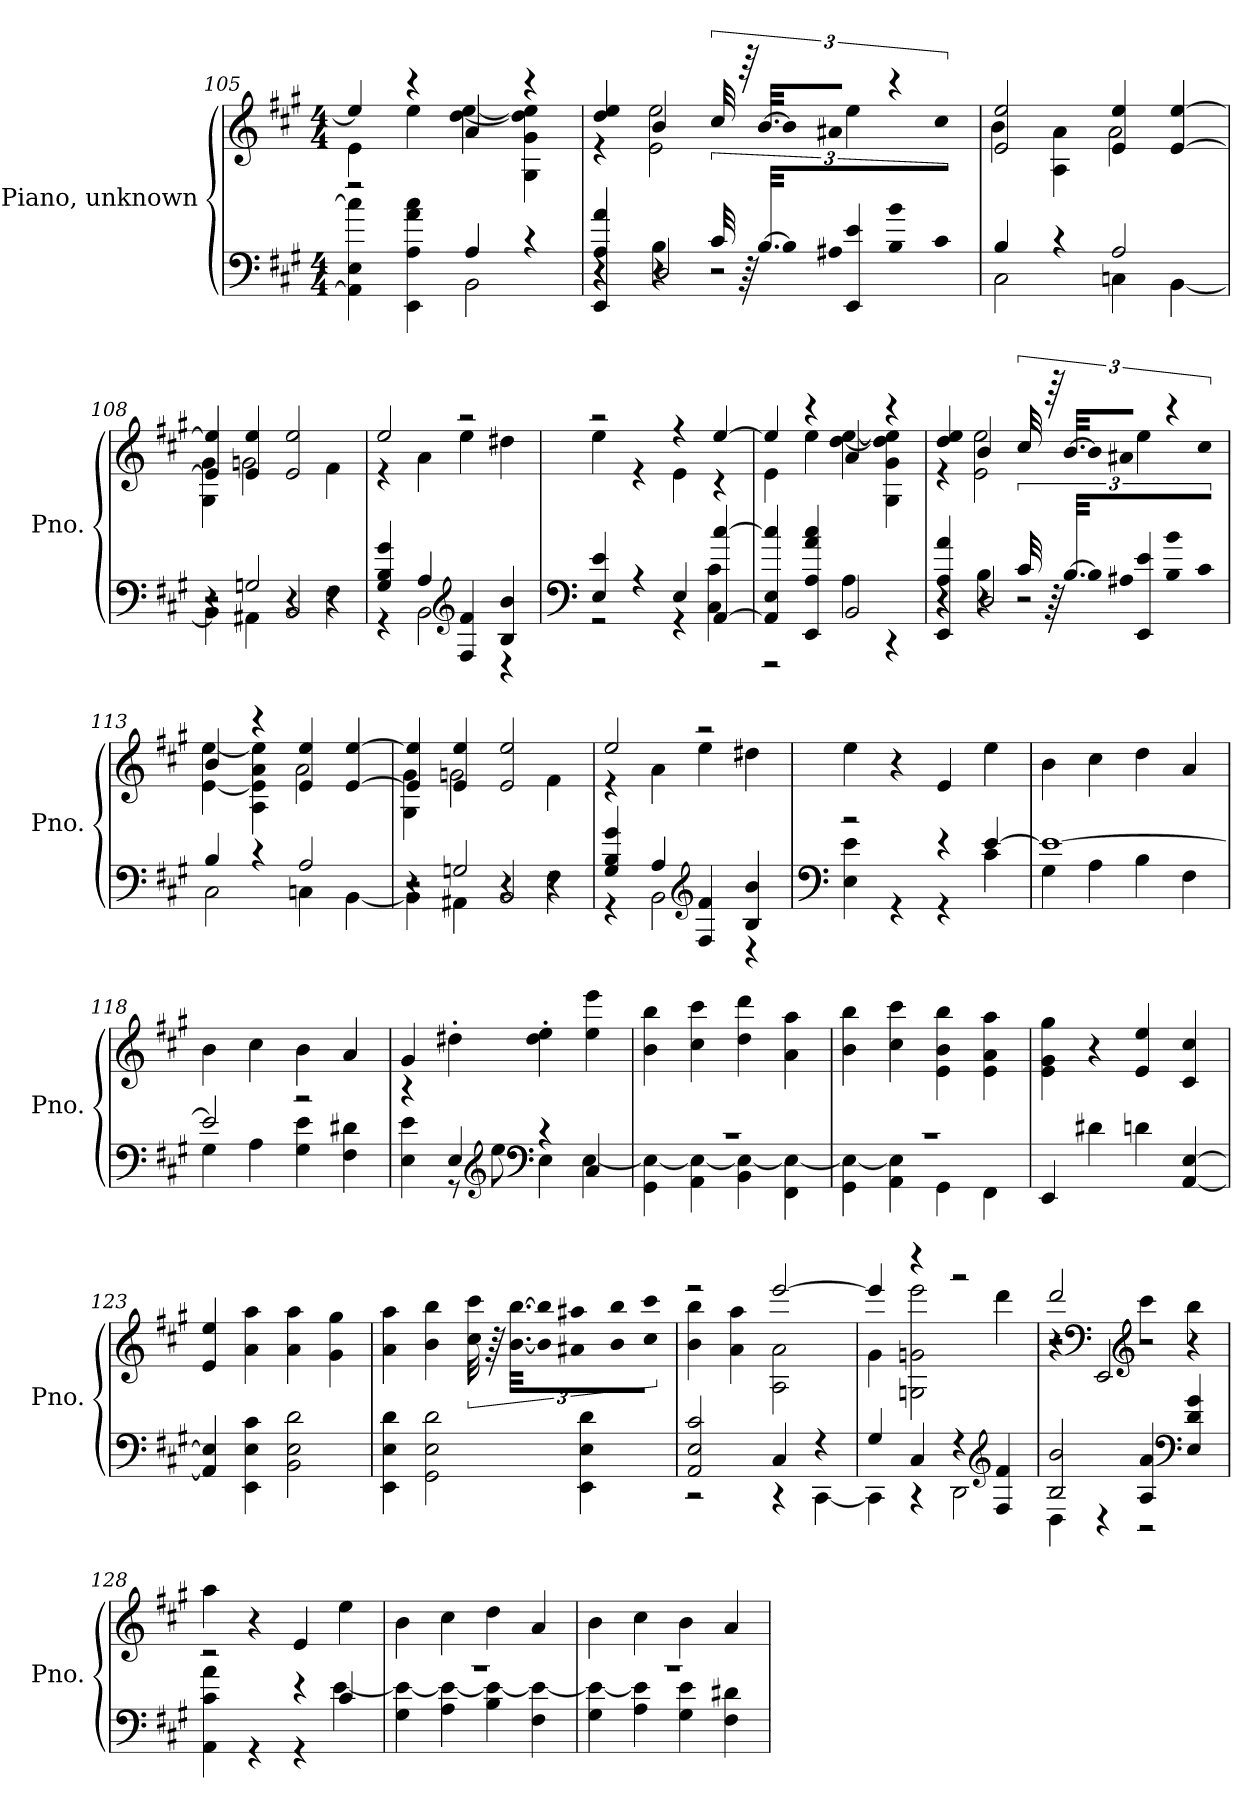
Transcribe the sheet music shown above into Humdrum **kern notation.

**kern	**kern
*part1	*part1
*staff2	*staff1
*I"Piano, unknown	*
*I'Pno.	*
*clefF4	*clefG2
*k[f#c#g#]	*k[f#c#g#]
*M4/4	*M4/4
=105	=105
*^	*^
2r	4AA\] 4E\ 4cc#\]	4ee/]	4e\
.	4EE\ 4A\ 4a\ 4cc#\	4r	4ee\
4A/	2BB\	4a/	[4dd\ [4ee\
4r	.	4r	4G#\ 4g#\ 4dd\] 4ee\]
!!LO:LB:g=z	!!
=106	=106	=106	=106
*	*^	*	*
4EE/ 4A/ 4a/	4r	4r	4dd/ 4ee/	4r
4r	4B\	2D/	4b/	2e\ 2ee\
48c#/	2r	.	48cc#/	.
96r	.	.	96r	.
[48.B/KLL	.	.	[48.b/KLL	.
16B/J]	.	.	16b/J]	.
8A#X/	.	.	8a#X/J	.
8B/ 8b/	.	4EE/ 4e/	8r	4ee\
8c#/J	.	.	8cc#/	.
*	*v	*v	*	*
=107	=107	=107	=107
4B/	2C#\	2e/ 2ee/	4b\
4r	.	.	4A\ 4a\
2A/	4Cn\	4e/ 4ee/	2a\
.	[4BB\	[4e/ [4ee/	.
=108	=108	=108	=108
*	*^	*	*
4r	4BB\]	2r	4e/] 4ee/]	4G#\ 4g#\
2Gn/	4AA#X\	.	4e/ 4ee/	2gn\
.	4r	2BB/	2e/ 2ee/	.
4r	4F#\	.	.	4f#\
*	*v	*v	*	*
=109	=109	=109	=109
4G#/ 4B/ 4g#/	4r	2ee/	4r
4A/	2BB\	.	4a\
*clefG2	*	*	*
4F#/ 4f#/	.	2r	4ee\
4B/ 4b/	4r	.	4dd#X\
=110	=110	=110	=110
*clefF4	*	*	*
4E/ 4e/	2r	2r	4ee\
4r	.	.	4r
4E/	4r	4r	4e\
[4AA/ [4cc#/	4C#\ 4c#\	[4ee/	4r
!!LO:LB:g=z	!!
=111	=111	=111	=111
4AA/] 4E/ 4cc#/]	2r	4ee/]	4e\
4EE/ 4A/ 4a/ 4cc#/	.	4r	4ee\
2BB/	4A\	4a/	[4dd\ [4ee\
.	4r	4r	4G#\ 4g#\ 4dd\] 4ee\]
=112	=112	=112	=112
*	*^	*	*
4EE/ 4A/ 4a/	4r	4r	4dd/ 4ee/	4r
4r	4B\	2D/	4b/	2e\ 2ee\
48c#/	2r	.	48cc#/	.
96r	.	.	96r	.
[48.B/KLL	.	.	[48.b/KLL	.
16B/J]	.	.	16b/J]	.
8A#X/	.	.	8a#X/J	.
8B/ 8b/	.	4EE/ 4e/	8r	4ee\
8c#/J	.	.	8cc#/	.
*	*v	*v	*	*
=113	=113	=113	=113
4B/	2C#\	4b/	[4e\ [4ee\
4r	.	4r	4A\ 4e\] 4a\ 4ee\]
2A/	4Cn\	4e/ 4ee/	2a\
.	[4BB\	[4e/ [4ee/	.
=114	=114	=114	=114
*	*^	*	*
4r	4BB\]	2r	4e/] 4ee/]	4G#\ 4g#\
2Gn/	4AA#X\	.	4e/ 4ee/	2gn\
.	4r	2BB/	2e/ 2ee/	.
4r	4F#\	.	.	4f#\
*	*v	*v	*	*
=115	=115	=115	=115
4G#/ 4B/ 4g#/	4r	2ee/	4r
4A/	2BB\	.	4a\
*clefG2	*	*	*
4F#/ 4f#/	.	2r	4ee\
4B/ 4b/	4r	.	4dd#X\
*	*	*v	*v
!!LO:LB:g=z
=116	=116	=116
*clefF4	*	*
2r	4E\ 4e\	4ee\
.	4r	4r
4r	4r	4e/
[4e/	4c#\	4ee\
=117	=117	=117
1e_	4G#\	4b\
.	4A\	4cc#\
.	4B\	4dd\
.	4F#\	4a/
=118	=118	=118
2e/]	4G#\	4b\
.	4A\	4cc#\
2r	4G#\ 4e\	4b\
.	4F#\ 4d#X\	4a/
=119	=119	=119
4r	4E\ 4e\	4g#/
4E/	8r	4dd#X'\
*clefG2	*	*
.	8ee\	.
*clefF4	*	*
4r	4E\	4dd#\' 4ee\'
4C#/	[4E\	4ee\ 4eee\
=120	=120	=120
1r	4GG#\ 4E\_	4b\ 4bb\
.	4AA\ 4E\_	4cc#\ 4ccc#\
.	4BB\ 4E\_	4dd\ 4ddd\
.	4FF#\ 4E\_	4a\ 4aa\
=121	=121	=121
1r	4GG#\ 4E\_	4b\ 4bb\
.	4AA\ 4E\]	4cc#\ 4ccc#\
.	4GG#\	4e\ 4b\ 4bb\
.	4FF#\	4e\ 4a\ 4aa\
*v	*v	*
!!LO:PB:g=z
=122	=122
4EE/	4e\ 4g#\ 4gg#\
4d#X\	4r
4dn\	4e/ 4ee/
[4AA/ [4E/	4c#/ 4cc#/
=123	=123
4AA/] 4E/]	4e/ 4ee/
4EE\ 4E\ 4c#\	4a\ 4aa\
2BB\ 2E\ 2d\	4a\ 4aa\
.	4g#\ 4gg#\
=124	=124
4EE\ 4E\ 4d\	4a\ 4aa\
2GG#\ 2E\ 2d\	4b\ 4bb\
.	48cc#\ 48ccc#\
.	96r
.	[48.b\ [48.bb\KLL
.	16b\] 16bb\]J
.	8a#X\ 8aa#X\
4EE\ 4E\ 4d\	8b\ 8bb\
.	8cc#\ 8ccc#\J
=125	=125
*^	*^
2AA/ 2E/ 2c#/	2r	2r	4b\ 4bb\
.	.	.	4a\ 4aa\
4C#/	4r	[2eee/	2A\ 2a\
4r	[4CC#\	.	.
=126	=126	=126	=126
4G#/	4CC#\]	4eee/]	4g#\
4C#/	4r	4r	2Gn\ 2gn\ 2eee\
4r	2DD\	2r	.
*clefG2	*	*	*
4F#/ 4f#/	.	.	4ddd\
!!LO:LB:g=z
=127	=127	=127	=127
*	*	*	*^
2B/ 2b/	4D\	2ddd/	2r	4r
*	*	*clefF4	*	*
.	4r	.	.	2EE/
*	*	*clefG2	*	*
4A/ 4a/	2r	2r	4ccc#\	.
*clefF4	*	*	*	*
4E/ 4d/ 4g#/	.	.	4bb\	4r
*	*	*v	*v	*v
=128	=128	=128
2r	4AA\ 4c#\ 4a\	4aa\
.	4r	4r
4r	4r	4e/
4c#/	[4e\	4ee\
=129	=129	=129
1r	4G#\ 4e\_	4b\
.	4A\ 4e\_	4cc#\
.	4B\ 4e\_	4dd\
.	4F#\ 4e\_	4a/
=130	=130	=130
1r	4G#\ 4e\_	4b\
.	4A\ 4e\]	4cc#\
.	4G#\ 4e\	4b\
.	4F#\ 4d#X\	4a/
*v	*v	*
=	=
*-	*-
